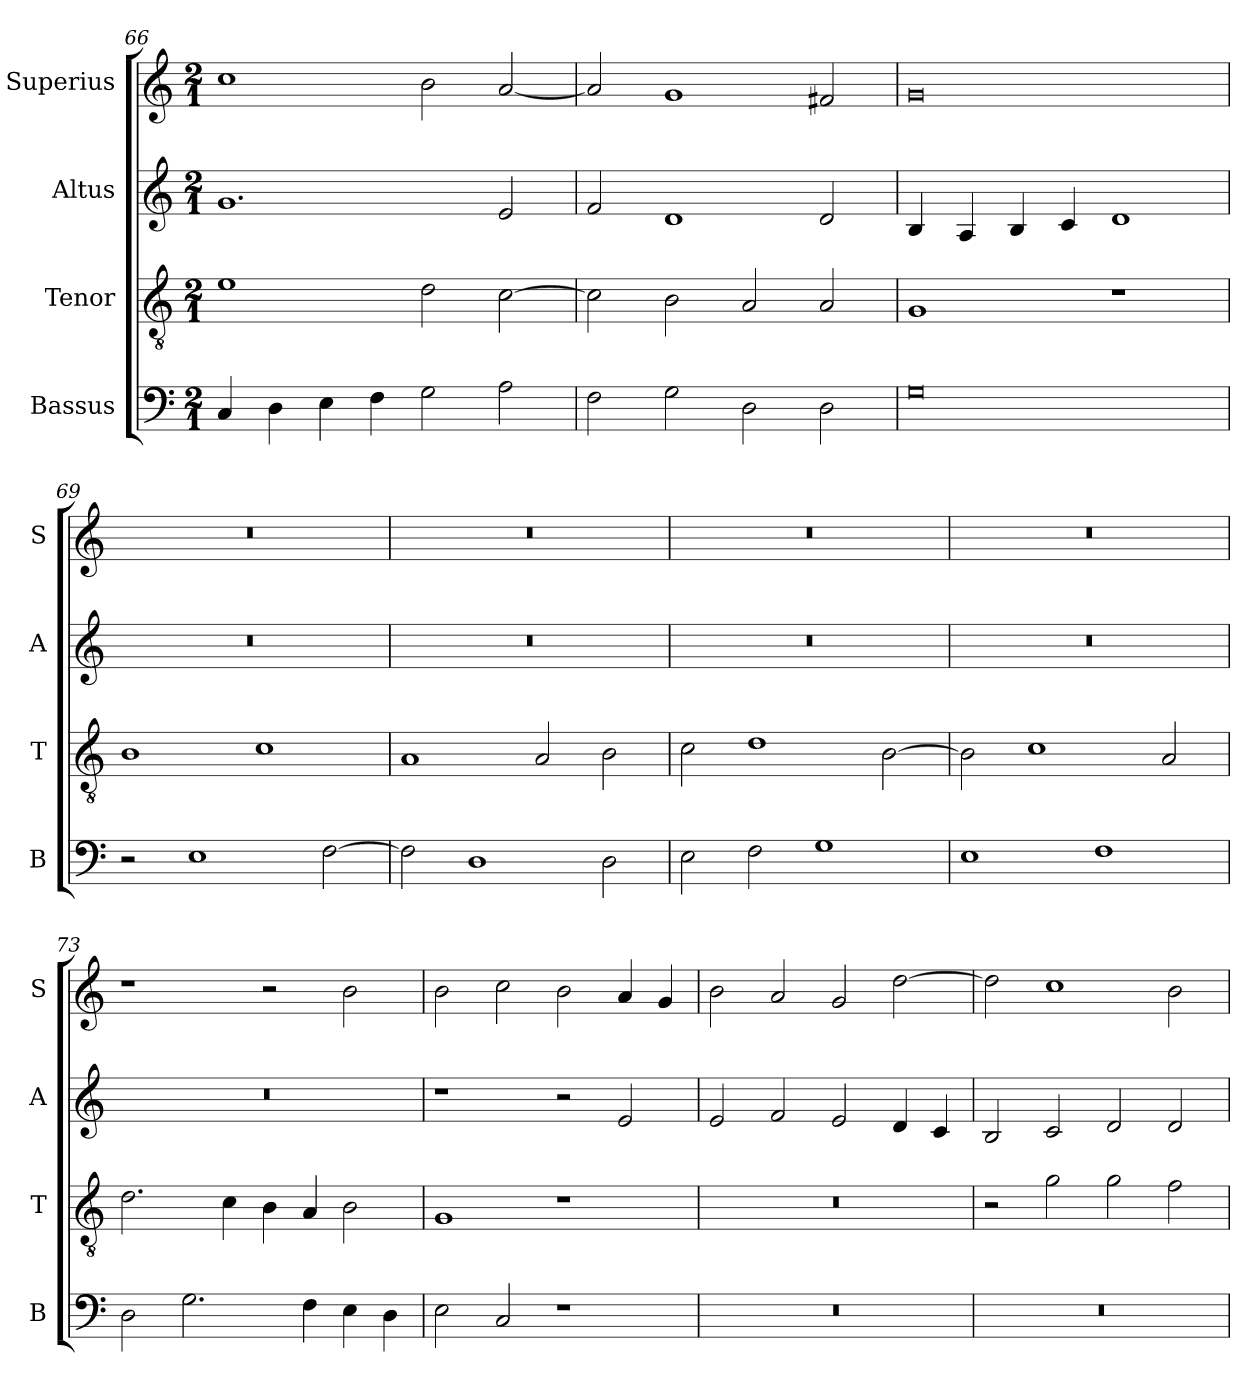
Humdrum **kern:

**kern	**kern	**kern	**kern
*part4	*part3	*part2	*part1
*staff4	*staff3	*staff2	*staff1
*I"Bassus	*I"Tenor	*I"Altus	*I"Superius
*I'B	*I'T	*I'A	*I'S
*clefF4	*clefGv2	*clefG2	*clefG2
*k[]	*k[]	*k[]	*k[]
*C:	*C:	*C:	*C:
*M2/1	*M2/1	*M2/1	*M2/1
=66	=66	=66	=66
4C	1e	1.g	1cc
4D	.	.	.
4E	.	.	.
4F	.	.	.
2G	2d	.	2b
2A	[2c	2e	[2a
=67	=67	=67	=67
2F	2c]	2f	2a]
2G	2B	1d	1g
2D	2A	.	.
2D	2A	2d	2f#X
=68	=68	=68	=68
0G	1G	4B	0g
.	.	4A	.
.	.	4B	.
.	.	4c	.
.	1r	1d	.
=69	=69	=69	=69
2r	1B	0r	0r
1E	.	.	.
.	1c	.	.
[2F	.	.	.
=70	=70	=70	=70
2F]	1A	0r	0r
1D	.	.	.
.	2A	.	.
2D	2B	.	.
=71	=71	=71	=71
2E	2c	0r	0r
2F	1d	.	.
1G	.	.	.
.	[2B	.	.
=72	=72	=72	=72
1E	2B]	0r	0r
.	1c	.	.
1F	.	.	.
.	2A	.	.
=73	=73	=73	=73
2D	2.d	0r	1r
2.G	.	.	.
.	4c	.	.
.	4B	.	2r
4F	4A	.	.
4E	2B	.	2b
4D	.	.	.
=74	=74	=74	=74
2E	1G	1r	2b
2C	.	.	2cc
1r	1r	2r	2b
.	.	2e	4a
.	.	.	4g
=75	=75	=75	=75
0r	0r	2e	2b
.	.	2f	2a
.	.	2e	2g
.	.	4d	[2dd
.	.	4c	.
=76	=76	=76	=76
0r	2r	2B	2dd]
.	2g	2c	1cc
.	2g	2d	.
.	2f	2d	2b
=	=	=	=
*-	*-	*-	*-
